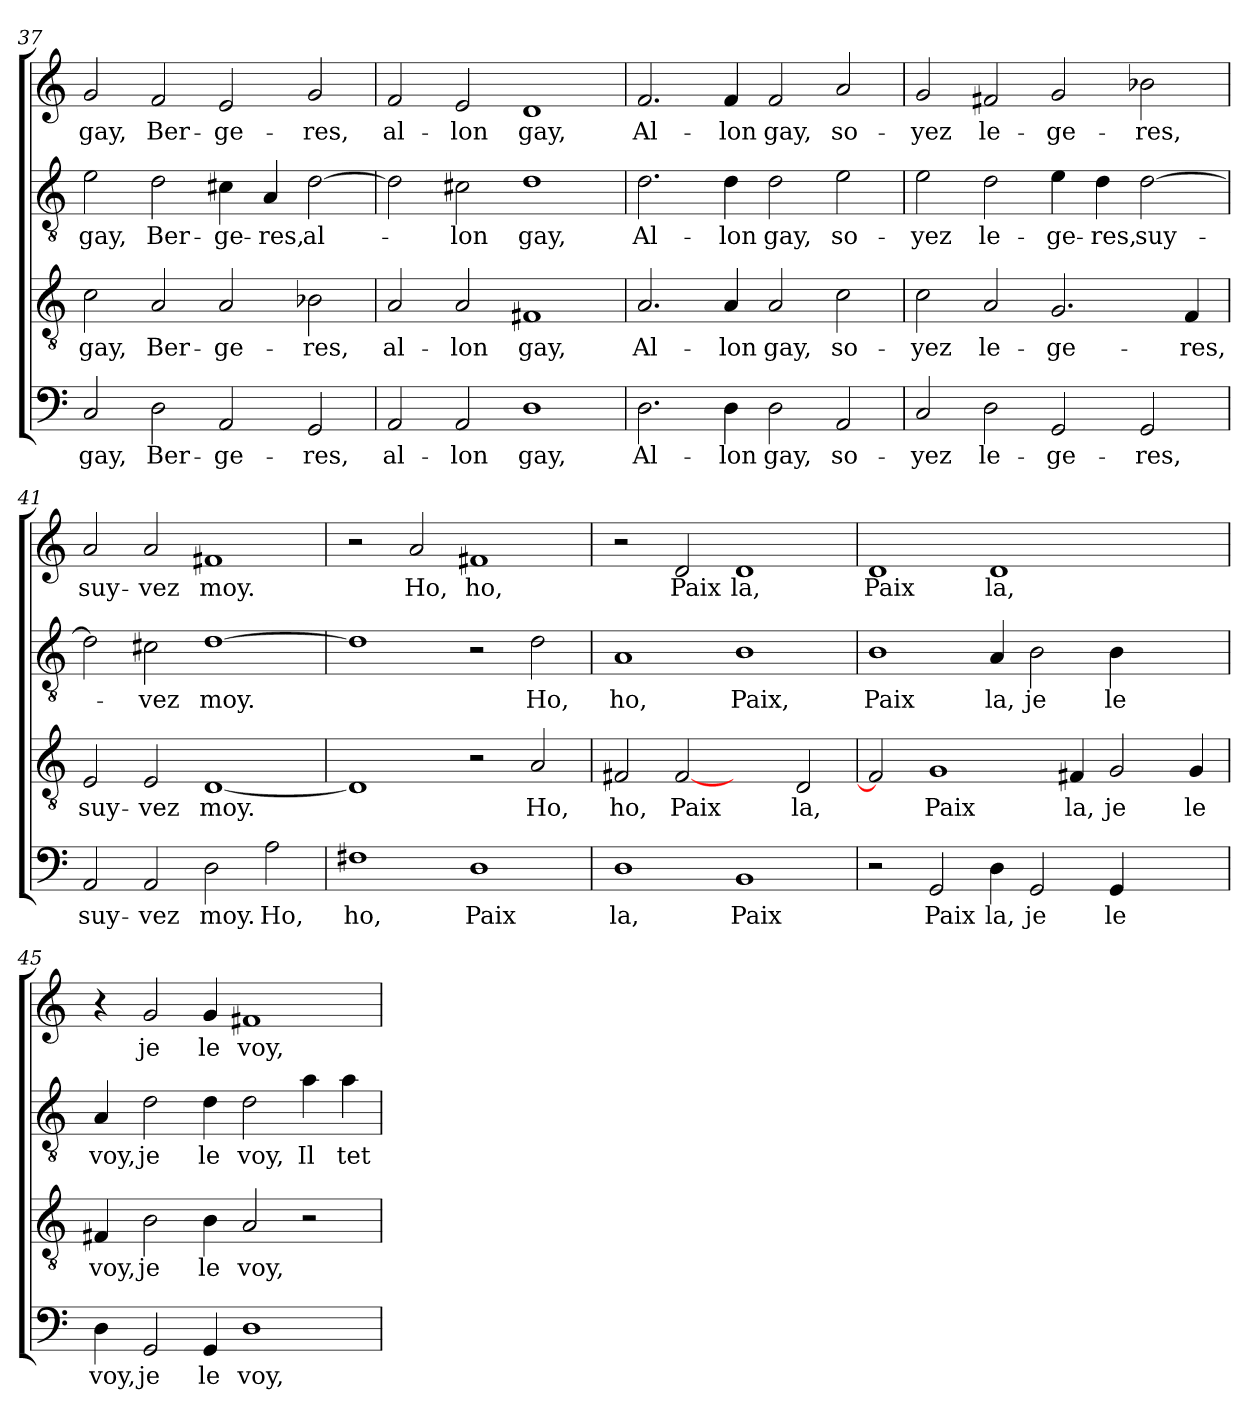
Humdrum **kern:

**kern	**text	**kern	**text	**kern	**text	**kern	**text
*part4	*part4	*part3	*part3	*part2	*part2	*part1	*part1
*staff4	*staff4	*staff3	*staff3	*staff2	*staff2	*staff1	*staff1
*clefF4	*	*clefGv2	*	*clefGv2	*	*clefG2	*
*k[]	*	*k[]	*	*k[]	*	*k[]	*
=37	=37	=37	=37	=37	=37	=37	=37
2C	gay,	2c	gay,	2e	gay,	2g	gay,
2D	Ber-	2A	Ber-	2d	Ber-	2f	Ber-
2AA	-ge-	2A	-ge-	4c#X	-ge-	2e	-ge-
.	.	.	.	4A	-res,	.	.
2GG	-res,	2B-X	-res,	[2d	al-	2g	-res,
=38	=38	=38	=38	=38	=38	=38	=38
2AA	al-	2A	al-	2d]	.	2f	al-
2AA	-lon	2A	-lon	2c#X	-lon	2e	-lon
1D	gay,	1F#X	gay,	1d	gay,	1d	gay,
!!LO:LB:g=z
=39	=39	=39	=39	=39	=39	=39	=39
2.D	Al-	2.A	Al-	2.d	Al-	2.f	Al-
4D	-lon	4A	-lon	4d	-lon	4f	-lon
2D	gay,	2A	gay,	2d	gay,	2f	gay,
2AA	so-	2c	so-	2e	so-	2a	so-
=40	=40	=40	=40	=40	=40	=40	=40
2C	-yez	2c	-yez	2e	-yez	2g	-yez
2D	le-	2A	le-	2d	le-	2f#X	le-
2GG	-ge-	2.G	-ge-	4e	-ge-	2g	-ge-
.	.	.	.	4d	-res,	.	.
2GG	-res,	.	.	[2d	suy-	2b-X	-res,
.	.	4F	-res,	.	.	.	.
=41	=41	=41	=41	=41	=41	=41	=41
2AA	suy-	2E	suy-	2d]	.	2a	suy-
2AA	-vez	2E	-vez	2c#X	-vez	2a	-vez
2D	moy.	[1D	moy.	[1d	moy.	1f#X	moy.
2A	Ho,	.	.	.	.	.	.
=42	=42	=42	=42	=42	=42	=42	=42
1F#X	ho,	1D]	.	1d]	.	2r	.
.	.	.	.	.	.	2a	Ho,
1D	Paix	2r	.	2r	.	1f#X	ho,
.	.	2A	Ho,	2d	Ho,	.	.
=43	=43	=43	=43	=43	=43	=43	=43
1D	la,	2F#X	ho,	1A	ho,	2r	.
.	.	[2F#	Paix	.	.	2d	Paix
1BB	Paix	2ryy	.	1B	Paix,	1d	la,
.	.	2D	la,	.	.	.	.
!!LO:PB:g=z
=44	=44	=44	=44	=44	=44	=44	=44
2r	.	2F#]	.	1B	Paix	1d	Paix
2GG	Paix	1G	Paix	.	.	.	.
4D	la,	.	.	4A	la,	1d	la,
2GG	je	.	.	2B	je	.	.
.	.	4F#X	la,	.	.	.	.
4GG	le	2G	je	4B	le	.	.
2ryy	.	.	.	2ryy	.	2ryy	.
.	.	4G	le	.	.	.	.
=45	=45	=45	=45	=45	=45	=45	=45
4D	voy,	4F#X	voy,	4A	voy,	4r	.
2GG	je	2B	je	2d	je	2g	je
4GG	le	4B	le	4d	le	4g	le
1D	voy,	2A	voy,	2d	voy,	1f#X	voy,
.	.	2r	.	4a	Il	.	.
.	.	.	.	4a	tet-	.	.
=	=	=	=	=	=	=	=
*-	*-	*-	*-	*-	*-	*-	*-
